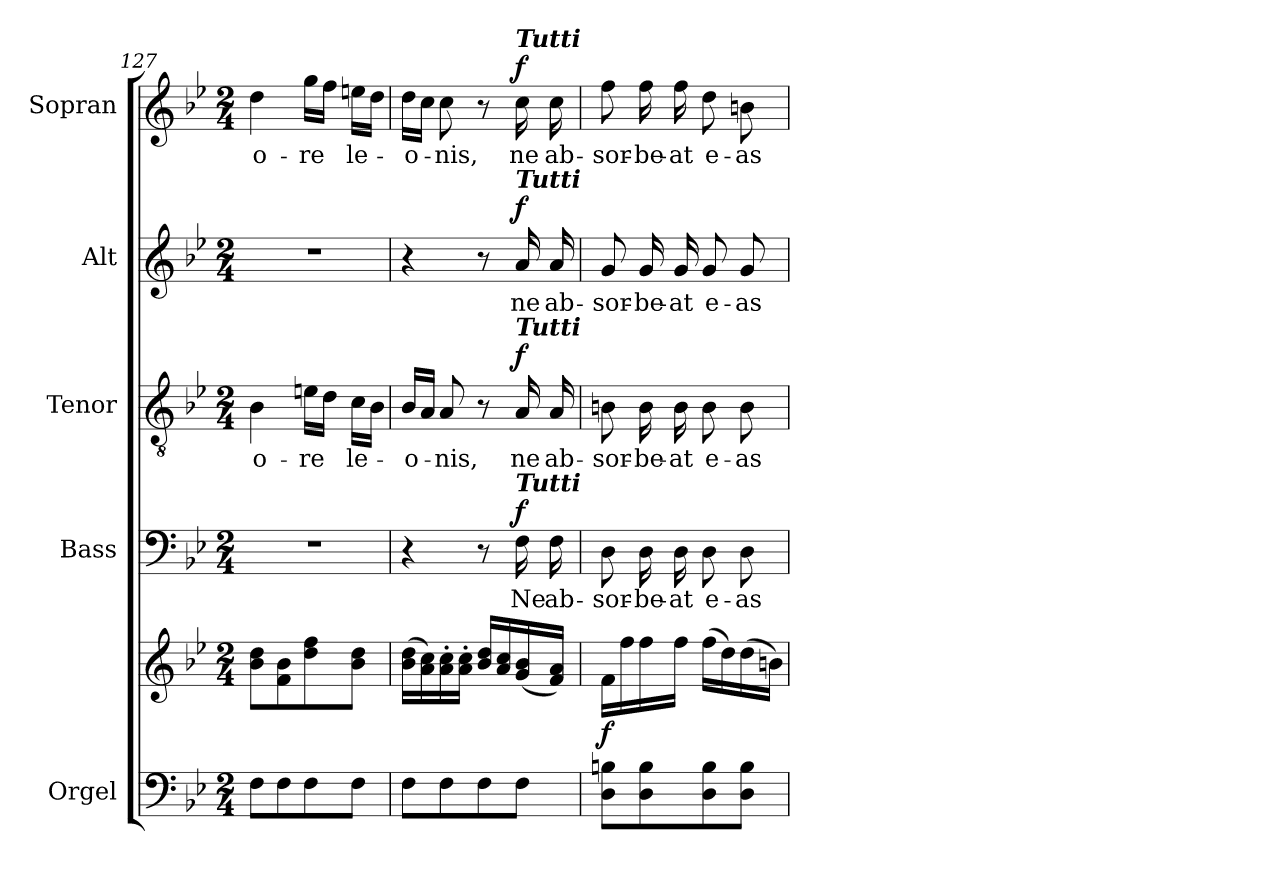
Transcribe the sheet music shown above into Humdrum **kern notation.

**kern	**kern	**dynam	**kern	**text	**dynam	**kern	**text	**dynam	**kern	**text	**dynam	**kern	**text	**dynam
*part5	*part5	*part5	*part4	*part4	*part4	*part3	*part3	*part3	*part2	*part2	*part2	*part1	*part1	*part1
*staff6	*staff5	*staff5/6	*staff4	*staff4	*staff4	*staff3	*staff3	*staff3	*staff2	*staff2	*staff2	*staff1	*staff1	*staff1
*I"Orgel	*	*	*I"Bass	*	*	*I"Tenor	*	*	*I"Alt	*	*	*I"Sopran	*	*
*I'Org.	*	*	*I'B.	*	*	*I'T.	*	*	*I'A.	*	*	*I'S.	*	*
*clefF4	*clefG2	*	*clefF4	*	*	*clefGv2	*	*	*clefG2	*	*	*clefG2	*	*
*k[b-e-]	*k[b-e-]	*	*k[b-e-]	*	*	*k[b-e-]	*	*	*k[b-e-]	*	*	*k[b-e-]	*	*
*B-:	*B-:	*	*B-:	*	*	*B-:	*	*	*B-:	*	*	*B-:	*	*
*M2/4	*M2/4	*	*M2/4	*	*	*M2/4	*	*	*M2/4	*	*	*M2/4	*	*
=127	=127	=127	=127	=127	=127	=127	=127	=127	=127	=127	=127	=127	=127	=127
!	!	!	!	!	!	!	!LO:LY:b	!	!	!	!	!	!LO:LY:b	!
8F\L	8b-\ 8dd\L	.	2r	.	.	4B-\	o-	.	2r	.	.	4dd\	o-	.
8F\	8f\ 8b-\	.	.	.	.	.	.	.	.	.	.	.	.	.
!	!	!	!	!	!	!	!LO:LY:b	!	!	!	!	!	!LO:LY:b	!
8F\	8dd\ 8ff\	.	.	.	.	16en\LL	-re	.	.	.	.	16gg\LL	-re	.
.	.	.	.	.	.	16d\JJ	.	.	.	.	.	16ff\JJ	.	.
!	!	!	!	!	!	!	!LO:LY:b	!	!	!	!	!	!LO:LY:b	!
8F\J	8b-\ 8dd\J	.	.	.	.	16c\LL	le-	.	.	.	.	16een\LL	le-	.
.	.	.	.	.	.	16B-\JJ	.	.	.	.	.	16dd\JJ	.	.
=128	=128	=128	=128	=128	=128	=128	=128	=128	=128	=128	=128	=128	=128	=128
!	!	!	!	!	!	!	!LO:LY:b	!	!	!	!	!	!LO:LY:b	!
8F\L	(>16b-\ 16dd\LL	.	4r	.	.	16B-/LL	-o-	.	4r	.	.	16dd\LL	-o-	.
.	16a\ 16cc\)	.	.	.	.	16A/JJ	.	.	.	.	.	16cc\JJ	.	.
!	!	!	!	!	!	!	!LO:LY:b	!	!	!	!	!	!LO:LY:b	!
8F\	16a\'> 16cc\'>	.	.	.	.	8A/	-nis,	.	.	.	.	8cc\	-nis,	.
.	16a\'> 16cc\'>JJ	.	.	.	.	.	.	.	.	.	.	.	.	.
8F\	16b-/ 16dd/LL	.	8r	.	.	8r	.	.	8r	.	.	8r	.	.
.	16a/ 16cc/	.	.	.	.	.	.	.	.	.	.	.	.	.
!	!	!	!	!	!	!	!	!	!	!	!	!LO:TX:a:Bi:t=Tutti	!	!
!	!	!	!	!	!	!	!	!	!LO:TX:a:Bi:t=Tutti	!	!	!	!	!
!	!	!	!	!	!	!LO:TX:a:Bi:t=Tutti	!	!	!	!	!	!	!	!
!	!	!	!LO:TX:a:Bi:t=Tutti	!	!	!	!	!	!	!	!	!	!	!
!	!	!	!	!LO:LY:b	!LO:DY:a	!	!LO:LY:b	!LO:DY:a	!	!LO:LY:b	!LO:DY:a	!	!LO:LY:b	!LO:DY:a
8F\J	(<16g/ 16b-/	.	16F\	Ne	f	16A/	ne	f	16a/	ne	f	16cc\	ne	f
!	!	!	!	!LO:LY:b	!	!	!LO:LY:b	!	!	!LO:LY:b	!	!	!LO:LY:b	!
.	16f/ 16a/JJ)	.	16F\	ab-	.	16A/	ab-	.	16a/	ab-	.	16cc\	ab-	.
!!LO:PB:g=z
=129	=129	=129	=129	=129	=129	=129	=129	=129	=129	=129	=129	=129	=129	=129
!	!	!LO:DY:b	!	!LO:LY:b	!	!	!LO:LY:b	!	!	!LO:LY:b	!	!	!LO:LY:b	!
8D\ 8Bn\L	16f\LL	f	8D\	-sor-	.	8Bn\	-sor-	.	8g/	-sor-	.	8ff\	-sor-	.
.	16ff\	.	.	.	.	.	.	.	.	.	.	.	.	.
!	!	!	!	!LO:LY:b	!	!	!LO:LY:b	!	!	!LO:LY:b	!	!	!LO:LY:b	!
8D\ 8B\	16ff\	.	16D\	-be-	.	16B\	-be-	.	16g/	-be-	.	16ff\	-be-	.
!	!	!	!	!LO:LY:b	!	!	!LO:LY:b	!	!	!LO:LY:b	!	!	!LO:LY:b	!
.	16ff\JJ	.	16D\	-at	.	16B\	-at	.	16g/	-at	.	16ff\	-at	.
!	!	!	!	!LO:LY:b	!	!	!LO:LY:b	!	!	!LO:LY:b	!	!	!LO:LY:b	!
8D\ 8B\	(>16ff\LL	.	8D\	e-	.	8B\	e-	.	8g/	e-	.	8dd\	e-	.
.	16dd\)	.	.	.	.	.	.	.	.	.	.	.	.	.
!	!	!	!	!LO:LY:b	!	!	!LO:LY:b	!	!	!LO:LY:b	!	!	!LO:LY:b	!
8D\ 8B\J	(>16dd\	.	8D\	-as	.	8B\	-as	.	8g/	-as	.	8bn\	-as	.
.	16bn\JJ)	.	.	.	.	.	.	.	.	.	.	.	.	.
=	=	=	=	=	=	=	=	=	=	=	=	=	=	=
*-	*-	*-	*-	*-	*-	*-	*-	*-	*-	*-	*-	*-	*-	*-
